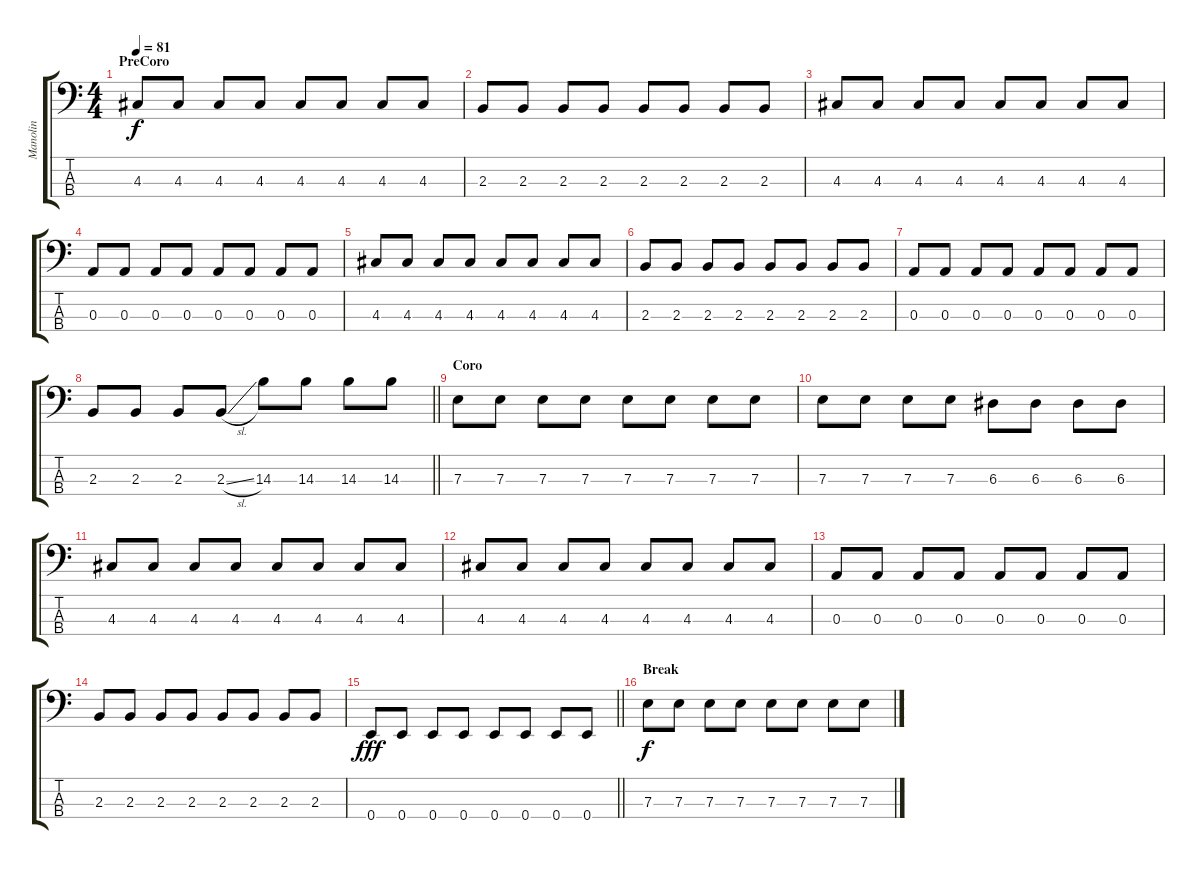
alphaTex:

\track ("Manolin" "Manolin") {instrument electricbassfinger}
\staff {score tabs}
\tuning (G2 D2 A1 E1) {hide}
\ts (4 4)
\section ("" "PreCoro")
\tempo 81
\clef f4
\ks c
4.3.8{dy f} 4.3.8 4.3.8 4.3.8 4.3.8 4.3.8 4.3.8 4.3.8 |
2.3.8 2.3.8 2.3.8 2.3.8 2.3.8 2.3.8 2.3.8 2.3.8 |
4.3.8 4.3.8 4.3.8 4.3.8 4.3.8 4.3.8 4.3.8 4.3.8 |
0.3.8 0.3.8 0.3.8 0.3.8 0.3.8 0.3.8 0.3.8 0.3.8 |
4.3.8 4.3.8 4.3.8 4.3.8 4.3.8 4.3.8 4.3.8 4.3.8 |
2.3.8 2.3.8 2.3.8 2.3.8 2.3.8 2.3.8 2.3.8 2.3.8 |
0.3.8 0.3.8 0.3.8 0.3.8 0.3.8 0.3.8 0.3.8 0.3.8 |
\barLineRight lightlight
2.3.8 2.3.8 2.3.8 2.3{sl}.8 14.3.8 14.3.8 14.3.8 14.3.8 |
\section ("" "Coro")
7.3.8 7.3.8 7.3.8 7.3.8 7.3.8 7.3.8 7.3.8 7.3.8 |
7.3.8 7.3.8 7.3.8 7.3.8 6.3.8 6.3.8 6.3.8 6.3.8 |
4.3.8 4.3.8 4.3.8 4.3.8 4.3.8 4.3.8 4.3.8 4.3.8 |
4.3.8 4.3.8 4.3.8 4.3.8 4.3.8 4.3.8 4.3.8 4.3.8 |
0.3.8 0.3.8 0.3.8 0.3.8 0.3.8 0.3.8 0.3.8 0.3.8 |
2.3.8 2.3.8 2.3.8 2.3.8 2.3.8 2.3.8 2.3.8 2.3.8 |
\barLineRight lightlight
0.4.8{dy fff} 0.4.8 0.4.8 0.4.8 0.4.8 0.4.8 0.4.8 0.4.8 |
\section ("" "Break")
7.3.8{dy f} 7.3.8 7.3.8 7.3.8 7.3.8 7.3.8 7.3.8 7.3.8
